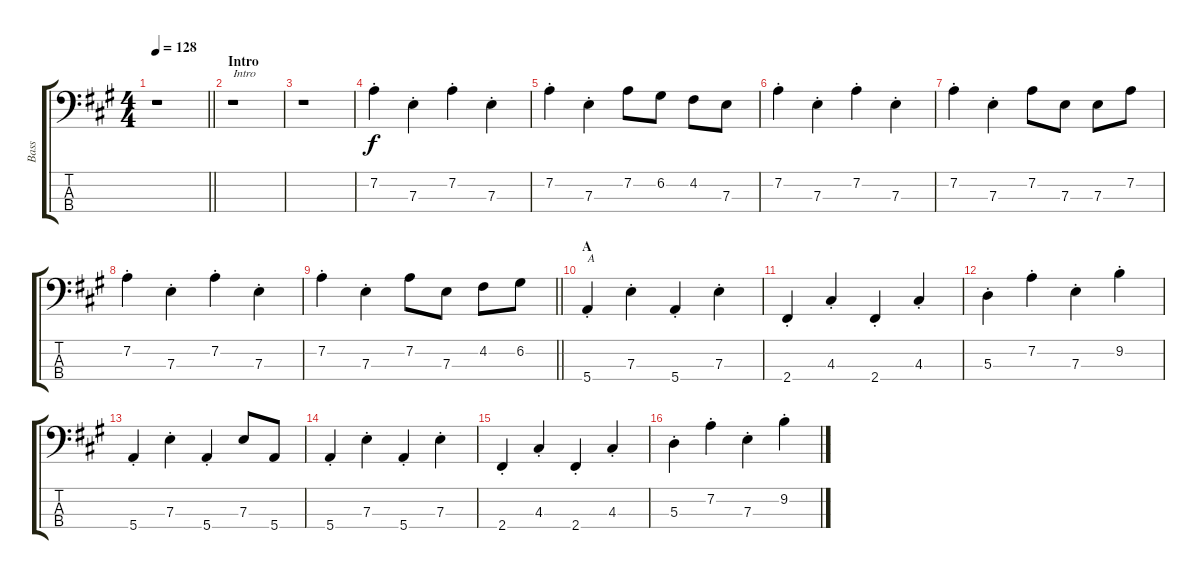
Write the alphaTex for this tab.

\track ("Bass" "Bass") {instrument acousticbass}
\staff {score tabs}
\tuning (G2 D2 A1 E1) {hide}
\ts (4 4)
\tempo 128
\clef f4
\barLineRight lightlight
\ks a
r.1{dy f instrument acousticbass} |
\section ("" "Intro")
r.1{txt "Intro"} |
r.1 |
7.2{st}.4 7.3{st}.4 7.2{st}.4 7.3{st}.4 |
7.2{st}.4 7.3{st}.4 7.2.8 6.2.8 4.2.8 7.3.8 |
7.2{st}.4 7.3{st}.4 7.2{st}.4 7.3{st}.4 |
7.2{st}.4 7.3{st}.4 7.2.8 7.3.8 7.3.8 7.2.8 |
7.2{st}.4 7.3{st}.4 7.2{st}.4 7.3{st}.4 |
\barLineRight lightlight
7.2{st}.4 7.3{st}.4 7.2.8 7.3.8 4.2.8 6.2.8 |
\section ("" "A")
5.4{st}.4{txt "A"} 7.3{st}.4 5.4{st}.4 7.3{st}.4 |
2.4{st}.4 4.3{st}.4 2.4{st}.4 4.3{st}.4 |
5.3{st}.4 7.2{st}.4 7.3{st}.4 9.2{st}.4 |
5.4{st}.4 7.3{st}.4 5.4{st}.4 7.3.8 5.4.8 |
5.4{st}.4 7.3{st}.4 5.4{st}.4 7.3{st}.4 |
2.4{st}.4 4.3{st}.4 2.4{st}.4 4.3{st}.4 |
5.3{st}.4 7.2{st}.4 7.3{st}.4 9.2{st}.4
